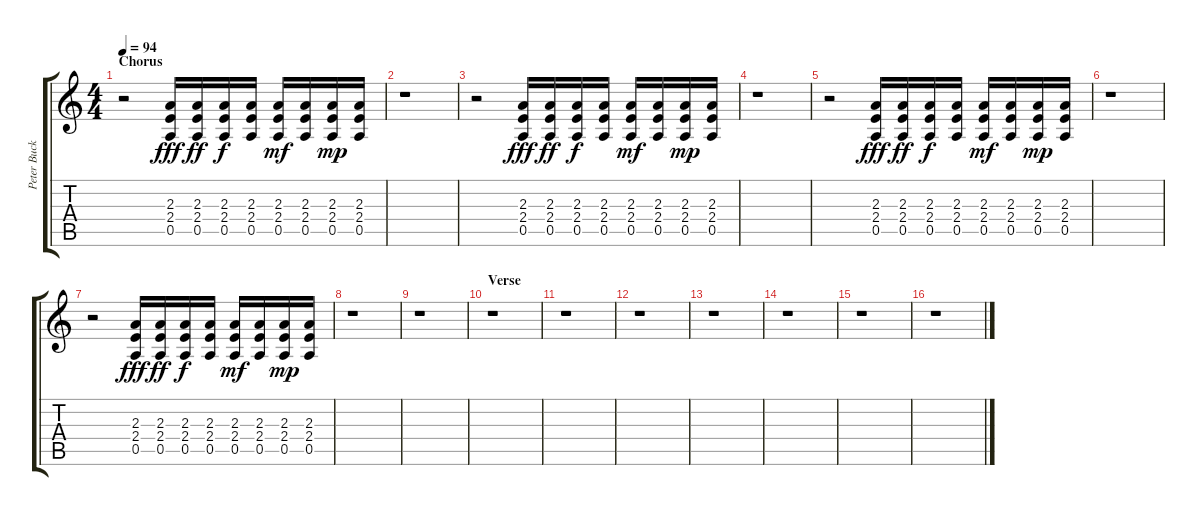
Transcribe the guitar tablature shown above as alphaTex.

\track ("Peter Buck (Guitar)" "Peter Buck") {instrument overdrivenguitar}
\staff {score tabs}
\tuning (E4 B3 G3 D3 A2 E2) {hide}
\ts (4 4)
\section ("" "Chorus")
\tempo 94
\clef g2
\ks c
r.2{dy fff} (2.3 2.4 0.5).16 (2.3 2.4 0.5).16{dy ff} (2.3 2.4 0.5).16{dy f} (2.3 2.4 0.5).16 (2.3 2.4 0.5).16{dy mf} (2.3 2.4 0.5).16 (2.3 2.4 0.5).16{dy mp} (2.3 2.4 0.5).16 |
r.1 |
r.2 (2.3 2.4 0.5).16{dy fff} (2.3 2.4 0.5).16{dy ff} (2.3 2.4 0.5).16{dy f} (2.3 2.4 0.5).16 (2.3 2.4 0.5).16{dy mf} (2.3 2.4 0.5).16 (2.3 2.4 0.5).16{dy mp} (2.3 2.4 0.5).16 |
r.1 |
r.2 (2.3 2.4 0.5).16{dy fff} (2.3 2.4 0.5).16{dy ff} (2.3 2.4 0.5).16{dy f} (2.3 2.4 0.5).16 (2.3 2.4 0.5).16{dy mf} (2.3 2.4 0.5).16 (2.3 2.4 0.5).16{dy mp} (2.3 2.4 0.5).16 |
r.1 |
r.2 (2.3 2.4 0.5).16{dy fff} (2.3 2.4 0.5).16{dy ff} (2.3 2.4 0.5).16{dy f} (2.3 2.4 0.5).16 (2.3 2.4 0.5).16{dy mf} (2.3 2.4 0.5).16 (2.3 2.4 0.5).16{dy mp} (2.3 2.4 0.5).16 |
r.1 |
r.1 |
\section ("" "Verse")
r.1 |
r.1 |
r.1 |
r.1 |
r.1 |
r.1 |
r.1
